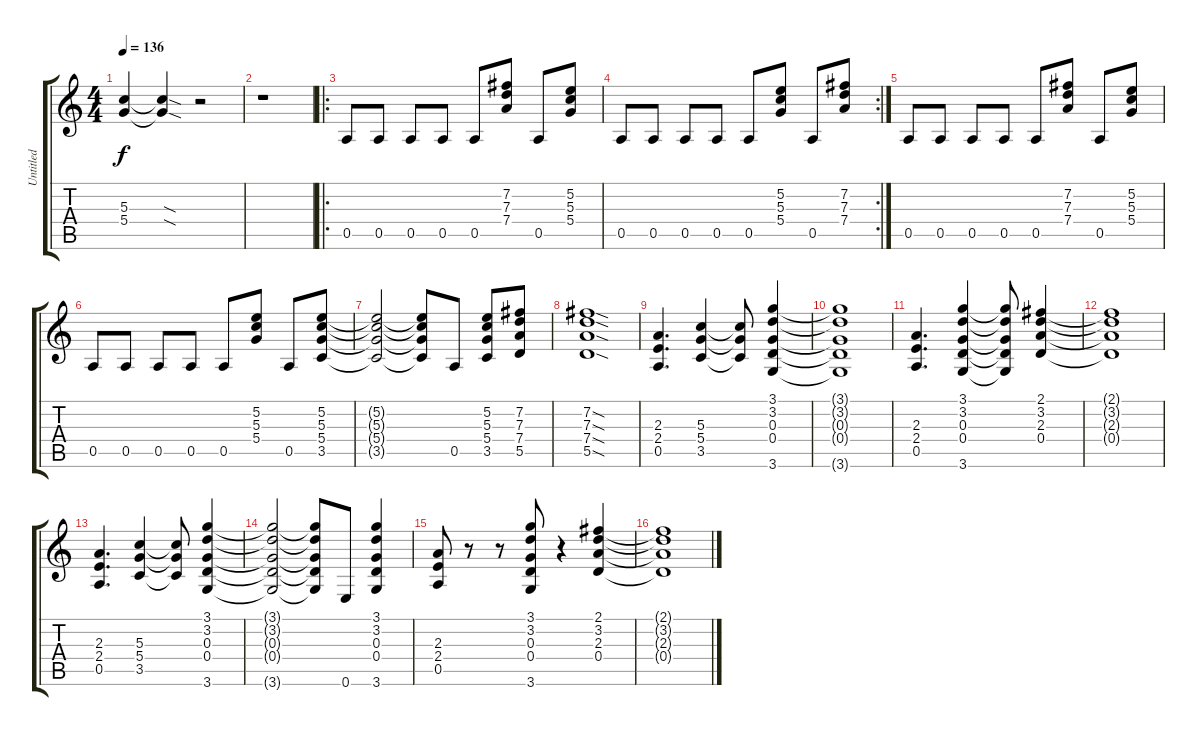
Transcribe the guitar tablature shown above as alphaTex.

\track ("Untitled" "Untitled") {instrument distortionguitar}
\staff {score tabs}
\tuning (E4 B3 G3 D3 A2 E2) {hide}
\ts (4 4)
\tempo 136
\clef g2
\ks c
(5.3{t} 5.4{t}).4{dy f} (5.3{sod t} 5.4{sod t}).4 r.2 |
r.1 |
\ro
0.5.8 0.5.8 0.5.8 0.5.8 0.5.8 (7.2 7.3 7.4).8 0.5.8 (5.2 5.3 5.4).8 |
\rc 2
0.5.8 0.5.8 0.5.8 0.5.8 0.5.8 (5.2 5.3 5.4).8 0.5.8 (7.2 7.3 7.4).8 |
0.5.8 0.5.8 0.5.8 0.5.8 0.5.8 (7.2 7.3 7.4).8 0.5.8 (5.2 5.3 5.4).8 |
0.5.8 0.5.8 0.5.8 0.5.8 0.5.8 (5.2 5.3 5.4).8 0.5.8 (5.2 5.3 5.4 3.5).8 |
(5.2{t} 5.3{t} 5.4{t} 3.5{t}).2 (5.2{t} 5.3{t} 5.4{t} 3.5{t}).8 0.5.8 (5.2 5.3 5.4 3.5).8 (7.2 7.3 7.4 5.5).8 |
(7.2{sod} 7.3{sod} 7.4{sod} 5.5{sod}).1 |
(2.3 2.4 0.5).4{d} (5.3 5.4 3.5).4 (5.3{t} 5.4{t} 3.5{t}).8 (3.1 3.2 0.3 0.4 3.6).4 |
(3.1{t} 3.2{t} 0.3{t} 0.4{t} 3.6{t}).1 |
(2.3 2.4 0.5).4{d} (3.1 3.2 0.3 0.4 3.6).4 (3.1{t} 3.2{t} 0.3{t} 0.4{t} 3.6{t}).8 (2.1 3.2 2.3 0.4).4 |
(2.1{t} 3.2{t} 2.3{t} 0.4{t}).1 |
(2.3 2.4 0.5).4{d} (5.3 5.4 3.5).4 (5.3{t} 5.4{t} 3.5{t}).8 (3.1 3.2 0.3 0.4 3.6).4 |
(3.1{t} 3.2{t} 0.3{t} 0.4{t} 3.6{t}).2 (3.1{t} 3.2{t} 0.3{t} 0.4{t} 3.6{t}).8 0.6.8 (3.1 3.2 0.3 0.4 3.6).4 |
(2.3 2.4 0.5).8 r.8 r.8 (3.1 3.2 0.3 0.4 3.6).8 r.4 (2.1 3.2 2.3 0.4).4 |
(2.1{t} 3.2{t} 2.3{t} 0.4{t}).1
